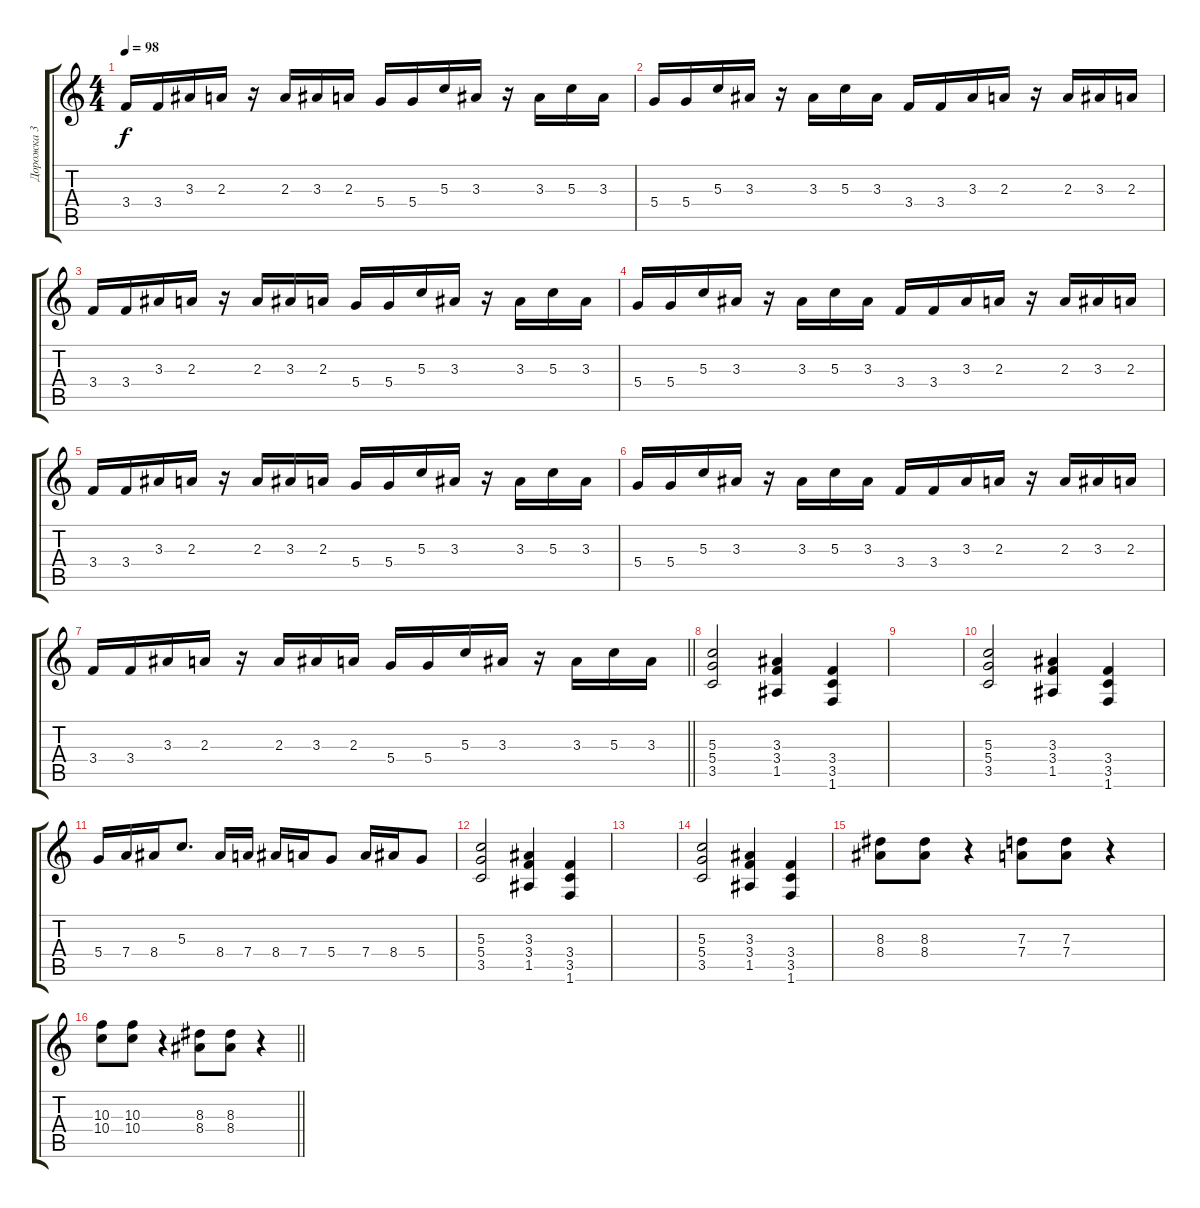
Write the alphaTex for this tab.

\track ("Дорожка 3" "Дорожка 3") {instrument distortionguitar}
\staff {score tabs}
\tuning (E4 B3 G3 D3 A2 E2) {hide}
\ts (4 4)
\tempo 98
\clef g2
\ks c
3.4.16{dy f} 3.4.16 3.3.16 2.3.16 r.16 2.3.16 3.3.16 2.3.16 5.4.16 5.4.16 5.3.16 3.3.16 r.16 3.3.16 5.3.16 3.3.16 |
5.4.16 5.4.16 5.3.16 3.3.16 r.16 3.3.16 5.3.16 3.3.16 3.4.16 3.4.16 3.3.16 2.3.16 r.16 2.3.16 3.3.16 2.3.16 |
3.4.16 3.4.16 3.3.16 2.3.16 r.16 2.3.16 3.3.16 2.3.16 5.4.16 5.4.16 5.3.16 3.3.16 r.16 3.3.16 5.3.16 3.3.16 |
5.4.16 5.4.16 5.3.16 3.3.16 r.16 3.3.16 5.3.16 3.3.16 3.4.16 3.4.16 3.3.16 2.3.16 r.16 2.3.16 3.3.16 2.3.16 |
3.4.16 3.4.16 3.3.16 2.3.16 r.16 2.3.16 3.3.16 2.3.16 5.4.16 5.4.16 5.3.16 3.3.16 r.16 3.3.16 5.3.16 3.3.16 |
5.4.16 5.4.16 5.3.16 3.3.16 r.16 3.3.16 5.3.16 3.3.16 3.4.16 3.4.16 3.3.16 2.3.16 r.16 2.3.16 3.3.16 2.3.16 |
\barLineRight lightlight
3.4.16 3.4.16 3.3.16 2.3.16 r.16 2.3.16 3.3.16 2.3.16 5.4.16 5.4.16 5.3.16 3.3.16 r.16 3.3.16 5.3.16 3.3.16 |
(5.3 5.4 3.5).2 (3.3 3.4 1.5).4 (3.4 3.5 1.6).4 |
|
(5.3 5.4 3.5).2 (3.3 3.4 1.5).4 (3.4 3.5 1.6).4 |
5.4.16 7.4.16 8.4.16 5.3.8{d} 8.4.16 7.4.16 8.4.16 7.4.16 5.4.8 7.4.16 8.4.16 5.4.8 |
(5.3 5.4 3.5).2 (3.3 3.4 1.5).4 (3.4 3.5 1.6).4 |
|
(5.3 5.4 3.5).2 (3.3 3.4 1.5).4 (3.4 3.5 1.6).4 |
(8.3 8.4).8 (8.3 8.4).8 r.4 (7.3 7.4).8 (7.3 7.4).8 r.4 |
\barLineRight lightlight
(10.3 10.4).8 (10.3 10.4).8 r.4 (8.3 8.4).8 (8.3 8.4).8 r.4
